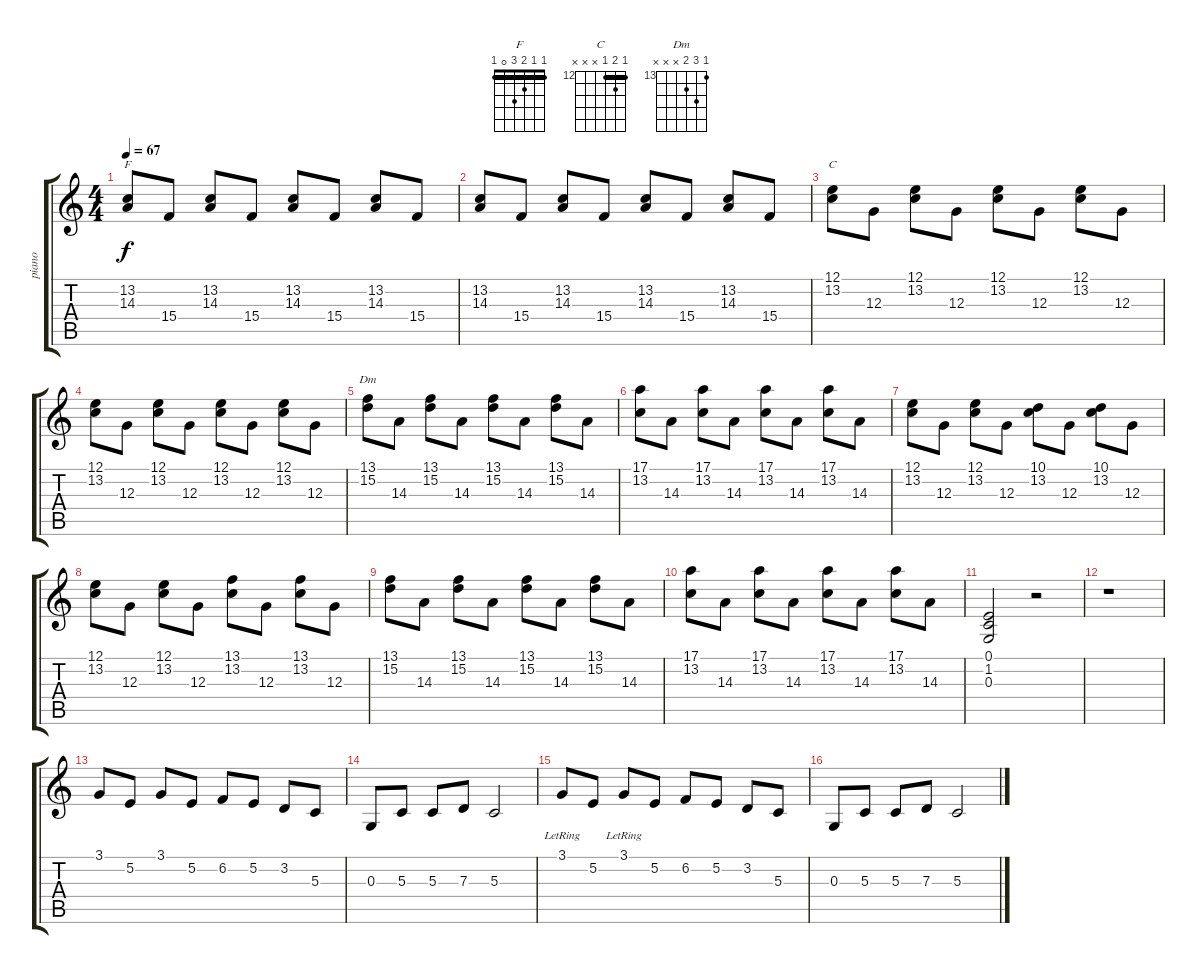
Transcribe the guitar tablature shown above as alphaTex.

\track ("piano" "piano") {instrument acousticgrandpiano}
\staff {score tabs}
\tuning (E4 B3 G3 D3 A2 E2) {hide}
\chord ("F" 1 1 2 3 0 1) {barre 1}
\chord ("C" 12 13 12 x x x) {firstfret 12 barre 12}
\chord ("Dm" 13 15 14 x x x) {firstfret 13}
\ts (4 4)
\tempo 67
\clef g2
\ks c
(13.2 14.3).8{ch "F" dy f} 15.4.8 (13.2 14.3).8 15.4.8 (13.2 14.3).8 15.4.8 (13.2 14.3).8 15.4.8 |
(13.2 14.3).8 15.4.8 (13.2 14.3).8 15.4.8 (13.2 14.3).8 15.4.8 (13.2 14.3).8 15.4.8 |
(12.1 13.2).8{ch "C"} 12.3.8 (12.1 13.2).8 12.3.8 (12.1 13.2).8 12.3.8 (12.1 13.2).8 12.3.8 |
(12.1 13.2).8 12.3.8 (12.1 13.2).8 12.3.8 (12.1 13.2).8 12.3.8 (12.1 13.2).8 12.3.8 |
(13.1 15.2).8{ch "Dm"} 14.3.8 (13.1 15.2).8 14.3.8 (13.1 15.2).8 14.3.8 (13.1 15.2).8 14.3.8 |
(17.1 13.2).8 14.3.8 (17.1 13.2).8 14.3.8 (17.1 13.2).8 14.3.8 (17.1 13.2).8 14.3.8 |
(12.1 13.2).8 12.3.8 (12.1 13.2).8 12.3.8 (10.1 13.2).8 12.3.8 (10.1 13.2).8 12.3.8 |
(12.1 13.2).8 12.3.8 (12.1 13.2).8 12.3.8 (13.1 13.2).8 12.3.8 (13.1 13.2).8 12.3.8 |
(13.1 15.2).8 14.3.8 (13.1 15.2).8 14.3.8 (13.1 15.2).8 14.3.8 (13.1 15.2).8 14.3.8 |
(17.1 13.2).8 14.3.8 (17.1 13.2).8 14.3.8 (17.1 13.2).8 14.3.8 (17.1 13.2).8 14.3.8 |
(0.1 1.2 0.3).2 r.2 |
r.1 |
3.1.8 5.2.8 3.1.8 5.2.8 6.2.8 5.2.8 3.2.8 5.3.8 |
0.3.8 5.3.8 5.3.8 7.3.8 5.3.2 |
3.1{lr}.8 5.2.8 3.1{lr}.8 5.2.8 6.2.8 5.2.8 3.2.8 5.3.8 |
0.3.8 5.3.8 5.3.8 7.3.8 5.3.2
